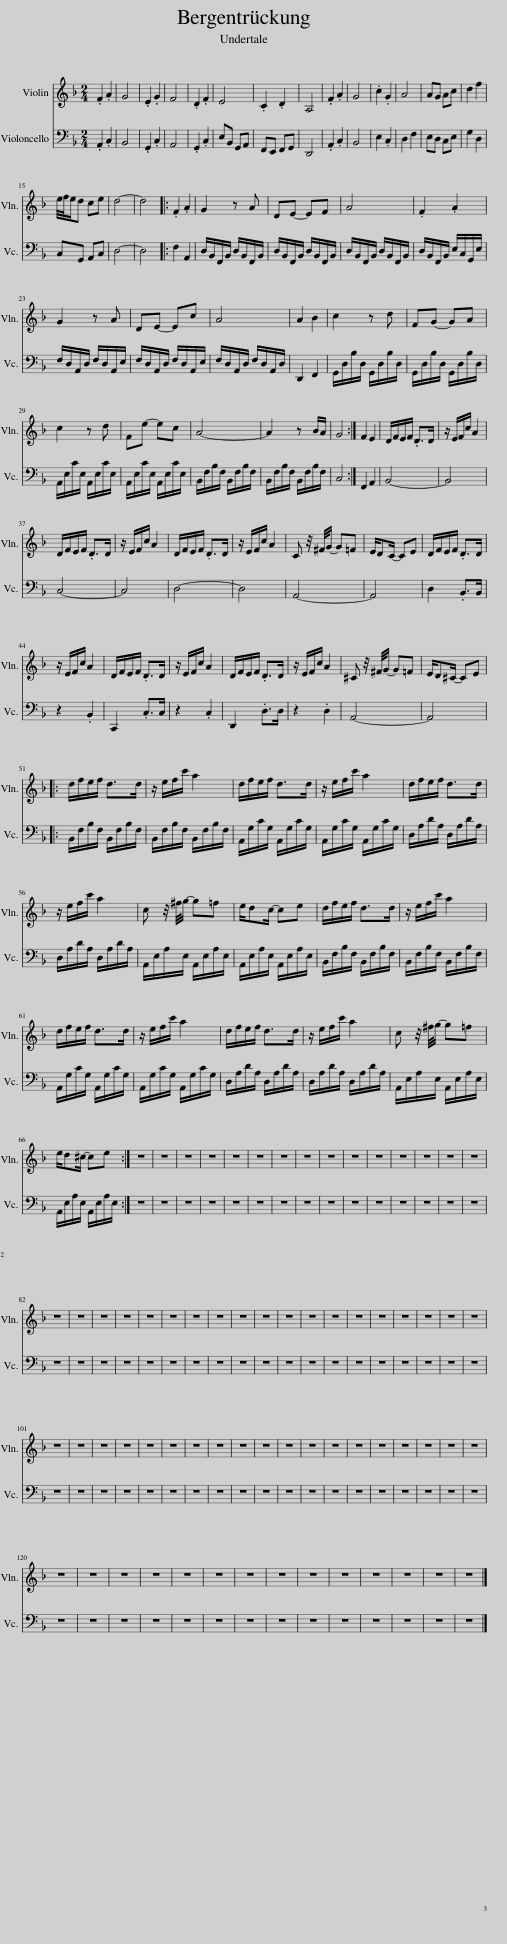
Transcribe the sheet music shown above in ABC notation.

X:1
%%score 1 2
L:1/8
M:2/4
I:linebreak $
K:F
V:1 treble
V:2 bass
V:1
 .F2 .A2 | G4 | .E2 .G2 | F4 | .D2 .F2 | %5
 E4 | .C2 .D2 | A,4 | .F2 .A2 | G4 | %10
 .c2 .G2 | A4 | AG Ac | d2 f2 |$ e/4f/4e/d ce | %15
 d4- | d4 |: .F2 .A2 | G2 z A | DE- EF | %20
 A4 | .F2 .A2 |$ G2 z A | DE- Ec | A4 | %25
 A2 B2 | c2 z d | FG- GA |$ c2 z d | Fe- ec | %30
 A4- | A2 z B/A/ | G4 :| F2 E2 | D/F/E/F/ .D>D | %35
 z/ E/F/c/ A2 |$ D/F/E/F/ .D>D | z/ E/F/c/ A2 | D/F/E/F/ .D>D | z/ E/F/c/ A2 | %40
 C z/4 ^F/4G/- G=F | E/DC/- CE | D/F/E/F/ .D>D |$ z/ E/F/c/ A2 | D/F/E/F/ .D>D | %45
 z/ E/F/c/ A2 | D/F/E/F/ .D>D | z/ E/F/c/ A2 | ^C z/4 ^F/4G/- G=F | E/D^C/- CE |:$ %50
 d/f/e/f/ d>d | z/ e/f/c'/ a2 | d/f/e/f/ d>d | z/ e/f/c'/ a2 | d/f/e/f/ d>d |$ %55
 z/ e/f/c'/ a2 | c z/4 ^f/4g/- g=f | e/dc/- ce | d/f/e/f/ d>d | z/ e/f/c'/ a2 |$ %60
 d/f/e/f/ d>d | z/ e/f/c'/ a2 | d/f/e/f/ d>d | z/ e/f/c'/ a2 | c z/4 ^f/4g/- g=f |$ %65
 e/d^c/- ce :| z4 | z4 | z4 | z4 | %70
 z4 | z4 | z4 | z4 | z4 | %75
 z4 | z4 | z4 | z4 | z4 | %80
 z4 |$ z4 | z4 | z4 | z4 | %85
 z4 | z4 | z4 | z4 | z4 | %90
 z4 | z4 | z4 | z4 | z4 | %95
 z4 | z4 | z4 | z4 | z4 |$ %100
 z4 | z4 | z4 | z4 | z4 | %105
 z4 | z4 | z4 | z4 | z4 | %110
 z4 | z4 | z4 | z4 | z4 | %115
 z4 | z4 | z4 | z4 |$ z4 | %120
 z4 | z4 | z4 | z4 | z4 | %125
 z4 | z4 | z4 | z4 | z4 | %130
 z4 | z4 | z4 |] %133
V:2
 .A,,2 .C,2 | B,,4 | .G,,2 .C,2 | A,,4 | .G,,2 .C,2 | %5
 E,B,, G,,A,, | F,,E,, F,,G,, | D,,4 | .A,,2 .C,2 | B,,4 | %10
 E,2 .C,2 | D,2 F,2 | E,D, C,E, | G,2 D,2 |$ C,G,, A,,C, | %15
 D,4- | D,4 |: F,2 A,,2 | D,/B,,/F,,/B,,/ D,/B,,/F,,/B,,/ | D,/B,,/F,,/B,,/ D,/B,,/F,,/B,,/ | %20
 D,/B,,/F,,/B,,/ D,/B,,/F,,/B,,/ | D,/B,,/F,,/B,,/ E,/C,/G,,/E,/ |$ F,/D,/A,,/D,/ F,/D,/A,,/E,/ | F,/D,/A,,/D,/ F,/D,/A,,/E,/ | F,/D,/A,,/D,/ F,/D,/A,,/D,/ | %25
 D,,2 F,,2 | G,,/D,/B,/D,/ G,,/D,/B,/D,/ | G,,/D,/B,/D,/ G,,/D,/B,/D,/ |$ A,,/E,/C/E,/ A,,/E,/C/E,/ | A,,/E,/C/E,/ A,,/E,/C/E,/ | %30
 B,,/F,/B,/F,/ B,,/F,/B,/F,/ | B,,/F,/B,/F,/ B,,/F,/B,/F,/ | C,4 :| F,,2 A,,2 | B,,4- | %35
 B,,4 |$ C,4- | C,4 | D,4- | D,4 | %40
 A,,4- | A,,4 | D,2 .B,,>B,, |$ z2 .B,,2 | C,,2 .C,>C, | %45
 z2 .C,2 | D,,2 .D,>D, | z2 .D,2 | A,,4- | A,,4 |:$ %50
 B,,/F,/B,/F,/ B,,/F,/B,/F,/ | B,,/F,/B,/F,/ B,,/F,/B,/F,/ | A,,/G,/C/G,/ A,,/G,/C/G,/ | A,,/G,/C/G,/ A,,/G,/C/G,/ | D,/A,/D/A,/ D,/A,/D/A,/ |$ %55
 D,/A,/D/A,/ D,/A,/D/A,/ | A,,/E,/A,/E,/ A,,/E,/A,/E,/ | A,,/E,/A,/E,/ A,,/E,/A,/E,/ | B,,/F,/B,/F,/ B,,/F,/B,/F,/ | B,,/F,/B,/F,/ B,,/F,/B,/F,/ |$ %60
 A,,/G,/C/G,/ A,,/G,/C/G,/ | A,,/G,/C/G,/ A,,/G,/C/G,/ | D,/A,/D/A,/ D,/A,/D/A,/ | D,/A,/D/A,/ D,/A,/D/A,/ | A,,/E,/A,/E,/ A,,/E,/A,/E,/ |$ %65
 A,,/E,/A,/E,/ A,,/E,/A,/E,/ :| z4 | z4 | z4 | z4 | %70
 z4 | z4 | z4 | z4 | z4 | %75
 z4 | z4 | z4 | z4 | z4 | %80
 z4 |$ z4 | z4 | z4 | z4 | %85
 z4 | z4 | z4 | z4 | z4 | %90
 z4 | z4 | z4 | z4 | z4 | %95
 z4 | z4 | z4 | z4 | z4 |$ %100
 z4 | z4 | z4 | z4 | z4 | %105
 z4 | z4 | z4 | z4 | z4 | %110
 z4 | z4 | z4 | z4 | z4 | %115
 z4 | z4 | z4 | z4 |$ z4 | %120
 z4 | z4 | z4 | z4 | z4 | %125
 z4 | z4 | z4 | z4 | z4 | %130
 z4 | z4 | z4 |] %133
